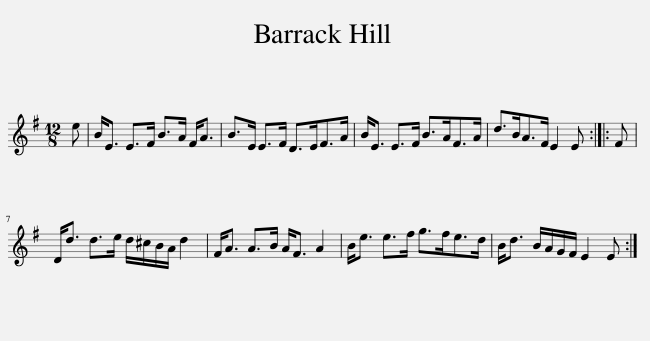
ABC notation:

X:1
L:1/8
M:12/8
I:linebreak $
K:Emin
V:1 treble
V:1
 e | B<E E>F B>A F<A | B>E E>F D>EF>A | B<E E>F B>AF>A | d>BA>F E2 E :: %5
 F |$ D<d d>e d/^c/B/A/ d2 | F<A A>B A<F A2 | B<e e>f g>fe>d | B<d B/A/G/F/ E2 E :| %10
